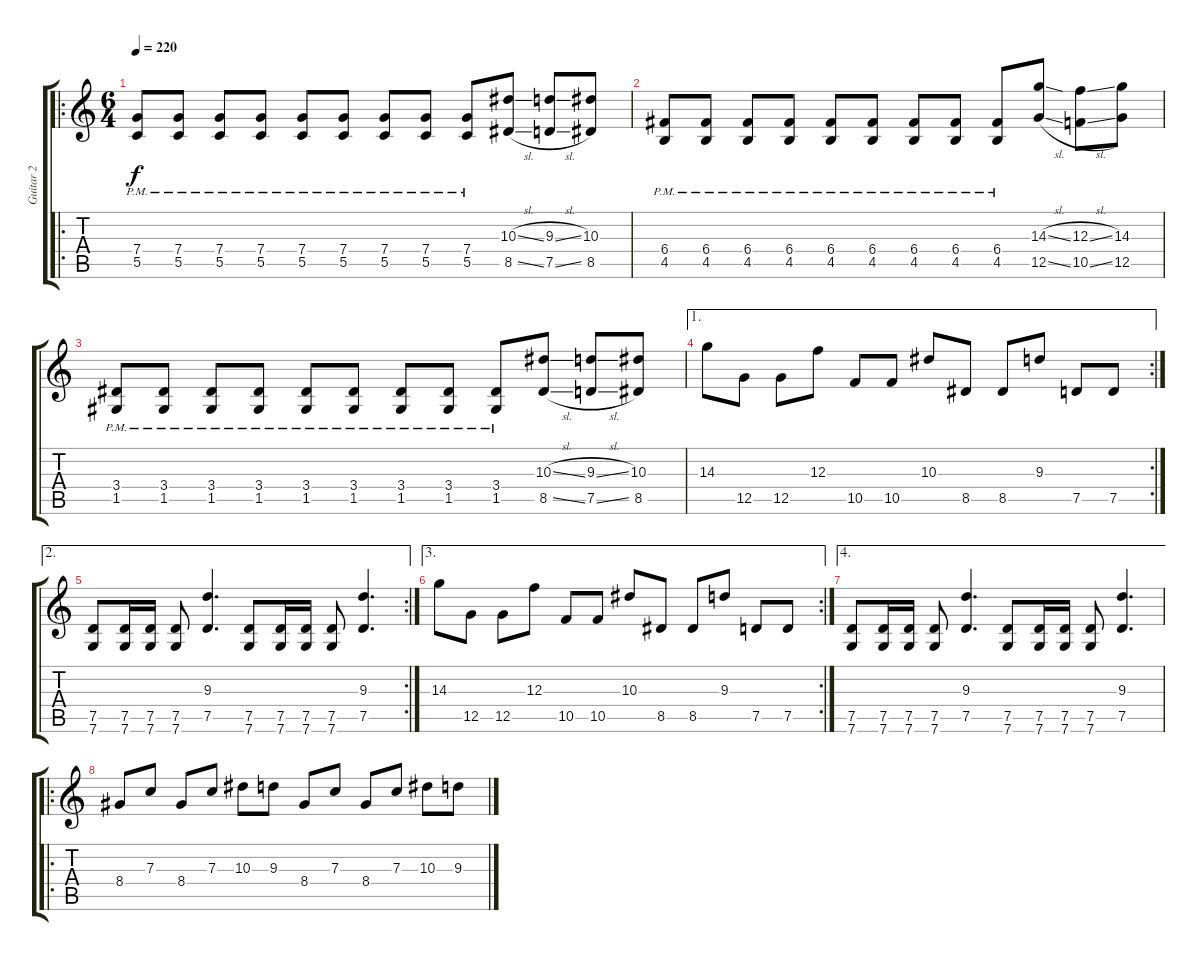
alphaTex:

\track ("Guitar 2" "Guitar 2") {instrument distortionguitar}
\staff {score tabs}
\tuning (D4 A3 F3 C3 G2 C2) {hide}
\ro
\ts (6 4)
\tempo 220
\clef g2
\ks c
(7.4{pm} 5.5{pm}).8{dy f} (7.4{pm} 5.5{pm}).8 (7.4{pm} 5.5{pm}).8 (7.4{pm} 5.5{pm}).8 (7.4{pm} 5.5{pm}).8 (7.4{pm} 5.5{pm}).8 (7.4{pm} 5.5{pm}).8 (7.4{pm} 5.5{pm}).8 (7.4{pm} 5.5{pm}).8 (10.3{sl} 8.5{sl}).8 (9.3{sl} 7.5{sl}).8 (10.3 8.5).8 |
(6.4{pm} 4.5{pm}).8 (6.4{pm} 4.5{pm}).8 (6.4{pm} 4.5{pm}).8 (6.4{pm} 4.5{pm}).8 (6.4{pm} 4.5{pm}).8 (6.4{pm} 4.5{pm}).8 (6.4{pm} 4.5{pm}).8 (6.4 4.5{pm}).8 (6.4{pm} 4.5{pm}).8 (14.3{sl} 12.5{sl}).8 (12.3{sl} 10.5{sl}).8 (14.3 12.5).8 |
(3.4{pm} 1.5{pm}).8 (3.4{pm} 1.5{pm}).8 (3.4{pm} 1.5{pm}).8 (3.4{pm} 1.5{pm}).8 (3.4{pm} 1.5{pm}).8 (3.4{pm} 1.5{pm}).8 (3.4{pm} 1.5{pm}).8 (3.4{pm} 1.5{pm}).8 (3.4{pm} 1.5{pm}).8 (10.3{sl} 8.5{sl}).8 (9.3{sl} 7.5{sl}).8 (10.3 8.5).8 |
\ae 1
\rc 2
14.3.8 12.5.8 12.5.8 12.3.8 10.5.8 10.5.8 10.3.8 8.5.8 8.5.8 9.3.8 7.5.8 7.5.8 |
\ae 2
\rc 2
(7.5 7.6).8 (7.5 7.6).16 (7.5 7.6).16 (7.5 7.6).8 (9.3 7.5).4{d} (7.5 7.6).8 (7.5 7.6).16 (7.5 7.6).16 (7.5 7.6).8 (9.3 7.5).4{d} |
\ae 3
\rc 2
14.3.8 12.5.8 12.5.8 12.3.8 10.5.8 10.5.8 10.3.8 8.5.8 8.5.8 9.3.8 7.5.8 7.5.8 |
\ae 4
(7.5 7.6).8 (7.5 7.6).16 (7.5 7.6).16 (7.5 7.6).8 (9.3 7.5).4{d} (7.5 7.6).8 (7.5 7.6).16 (7.5 7.6).16 (7.5 7.6).8 (9.3 7.5).4{d} |
\ro
8.4.8 7.3.8 8.4.8 7.3.8 10.3.8 9.3.8 8.4.8 7.3.8 8.4.8 7.3.8 10.3.8 9.3.8
